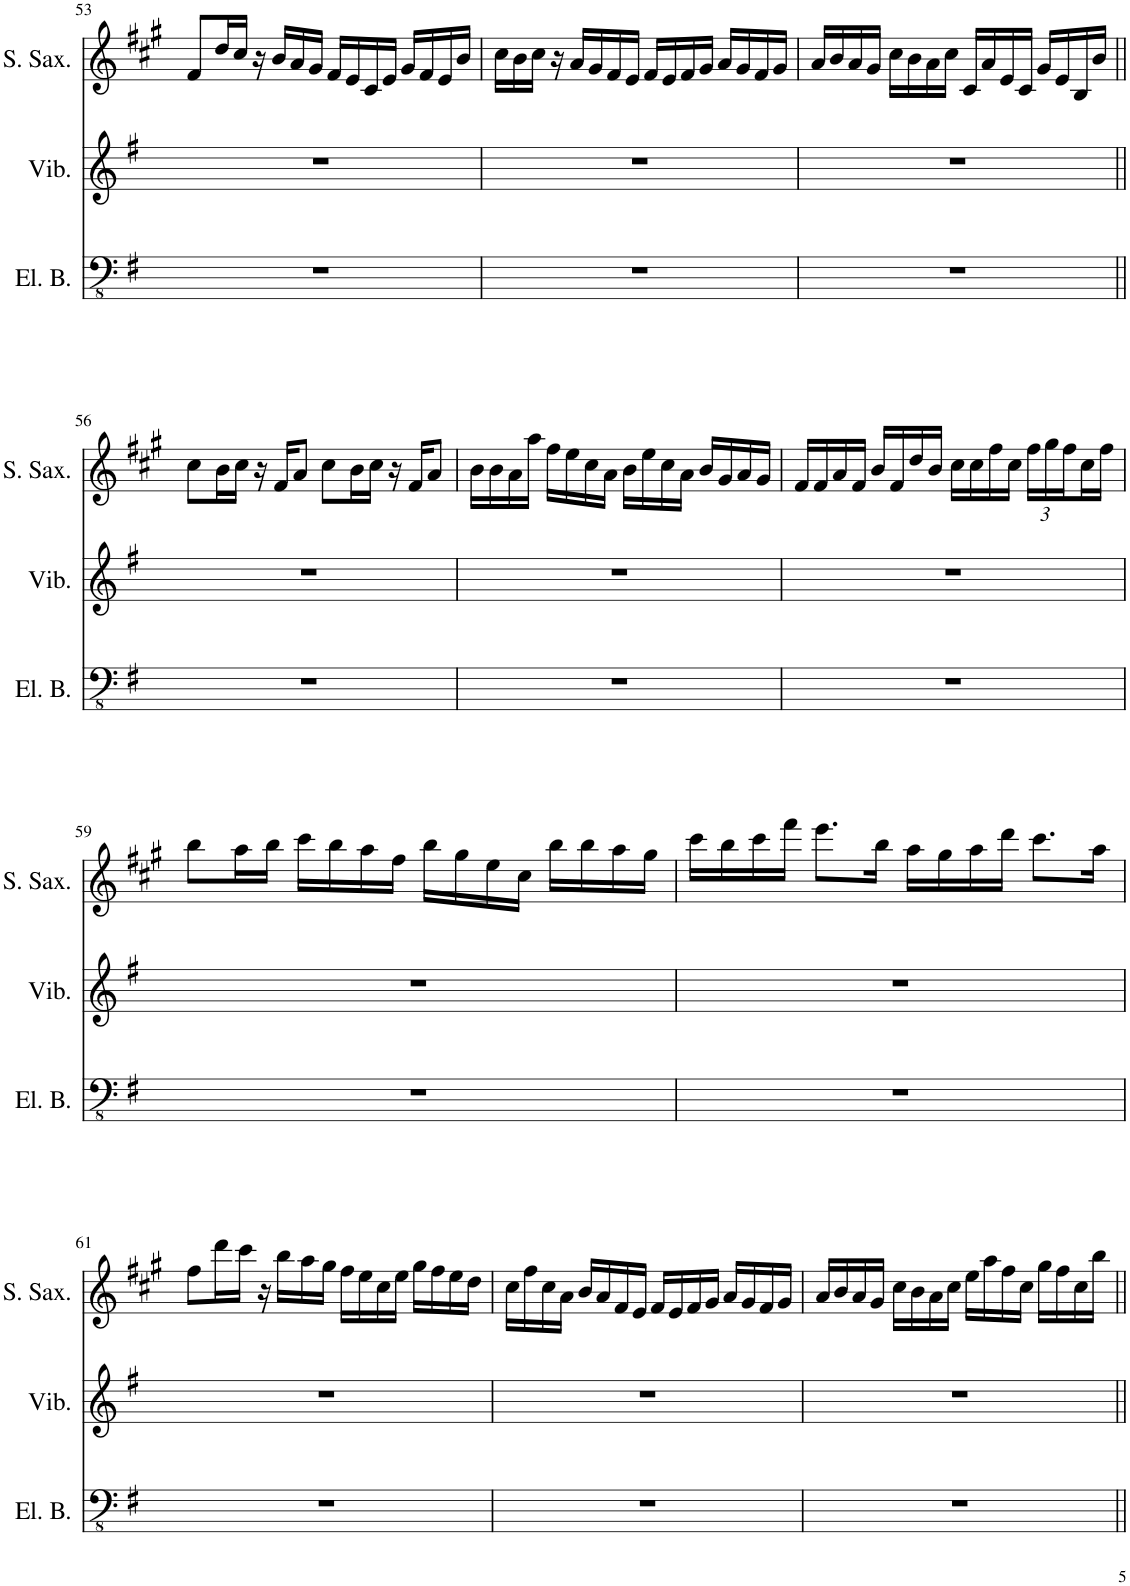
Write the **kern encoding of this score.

**kern	**kern	**kern
*part3	*part2	*part1
*staff3	*staff2	*staff1
*I"Electric Bass	*I"Vibraphone	*I"Soprano Saxophone
*I'El. B.	*I'Vib.	*I'S. Sax.
!!LO:PB:g=z
*clefFv4	*clefG2	*clefG2
*	*	*Trd1c2
*k[f#]	*k[f#]	*k[f#c#g#]
*M4/4	*M4/4	*M4/4
=53	=53	=53
1r	1r	8f#/L
.	.	16dd/L
.	.	16cc#/JJ
.	.	16r
.	.	16b/LL
.	.	16a/
.	.	16g#/JJ
.	.	16f#/LL
.	.	16e/
.	.	16c#/
.	.	16e/JJ
.	.	16g#/LL
.	.	16f#/
.	.	16e/
.	.	16b/JJ
=54	=54	=54
1r	1r	16cc#\LL
.	.	16b\
.	.	16cc#\JJ
.	.	16r
.	.	16a/LL
.	.	16g#/
.	.	16f#/
.	.	16e/JJ
.	.	16f#/LL
.	.	16e/
.	.	16f#/
.	.	16g#/JJ
.	.	16a/LL
.	.	16g#/
.	.	16f#/
.	.	16g#/JJ
=55	=55	=55
1r	1r	16a/LL
.	.	16b/
.	.	16a/
.	.	16g#/JJ
.	.	16cc#\LL
.	.	16b\
.	.	16a\
.	.	16cc#\JJ
.	.	16c#/LL
.	.	16a/
.	.	16e/
.	.	16c#/JJ
.	.	16g#/LL
.	.	16e/
.	.	16B/
.	.	16b/JJ
!!LO:LB:g=z
=56||	=56||	=56||
1r	1r	8cc#\L
.	.	16b\L
.	.	16cc#\JJ
.	.	16r
.	.	16f#/KL
.	.	8a/J
.	.	8cc#\L
.	.	16b\L
.	.	16cc#\JJ
.	.	16r
.	.	16f#/KL
.	.	8a/J
=57	=57	=57
1r	1r	16b\LL
.	.	16b\
.	.	16a\
.	.	16aa\JJ
.	.	16ff#\LL
.	.	16ee\
.	.	16cc#\
.	.	16a\JJ
.	.	16b\LL
.	.	16ee\
.	.	16cc#\
.	.	16a\JJ
.	.	16b/LL
.	.	16g#/
.	.	16a/
.	.	16g#/JJ
=58	=58	=58
1r	1r	16f#/LL
.	.	16f#/
.	.	16a/
.	.	16f#/JJ
.	.	16b/LL
.	.	16f#/
.	.	16dd/
.	.	16b/JJ
.	.	16cc#\LL
.	.	16cc#\
.	.	16ff#\
.	.	16cc#\JJ
*	*	*Xbrackettup
.	.	24ff#\LL
.	.	24gg#\
.	.	24ff#\
.	.	16cc#\
.	.	16ff#\JJ
!!LO:LB:g=z
=59	=59	=59
1r	1r	8bb\L
.	.	16aa\L
.	.	16bb\JJ
.	.	16ccc#\LL
.	.	16bb\
.	.	16aa\
.	.	16ff#\JJ
.	.	16bb\LL
.	.	16gg#\
.	.	16ee\
.	.	16cc#\JJ
.	.	16bb\LL
.	.	16bb\
.	.	16aa\
.	.	16gg#\JJ
=60	=60	=60
1r	1r	16ccc#\LL
.	.	16bb\
.	.	16ccc#\
.	.	16fff#\JJ
.	.	8.eee\L
.	.	16bb\Jk
.	.	16aa\LL
.	.	16gg#\
.	.	16aa\
.	.	16ddd\JJ
.	.	8.ccc#\L
.	.	16aa\Jk
!!LO:LB:g=z
=61	=61	=61
1r	1r	8ff#\L
.	.	16ddd\L
.	.	16ccc#\JJ
.	.	16r
.	.	16bb\LL
.	.	16aa\
.	.	16gg#\JJ
.	.	16ff#\LL
.	.	16ee\
.	.	16cc#\
.	.	16ee\JJ
.	.	16gg#\LL
.	.	16ff#\
.	.	16ee\
.	.	16dd\JJ
=62	=62	=62
1r	1r	16cc#\LL
.	.	16ff#\
.	.	16cc#\
.	.	16a\JJ
.	.	16b/LL
.	.	16a/
.	.	16f#/
.	.	16e/JJ
.	.	16f#/LL
.	.	16e/
.	.	16f#/
.	.	16g#/JJ
.	.	16a/LL
.	.	16g#/
.	.	16f#/
.	.	16g#/JJ
=63	=63	=63
1r	1r	16a/LL
.	.	16b/
.	.	16a/
.	.	16g#/JJ
.	.	16cc#\LL
.	.	16b\
.	.	16a\
.	.	16cc#\JJ
.	.	16ee\LL
.	.	16aa\
.	.	16ff#\
.	.	16cc#\JJ
.	.	16gg#\LL
.	.	16ff#\
.	.	16cc#\
.	.	16bb\JJ
=||	=||	=||
*-	*-	*-
